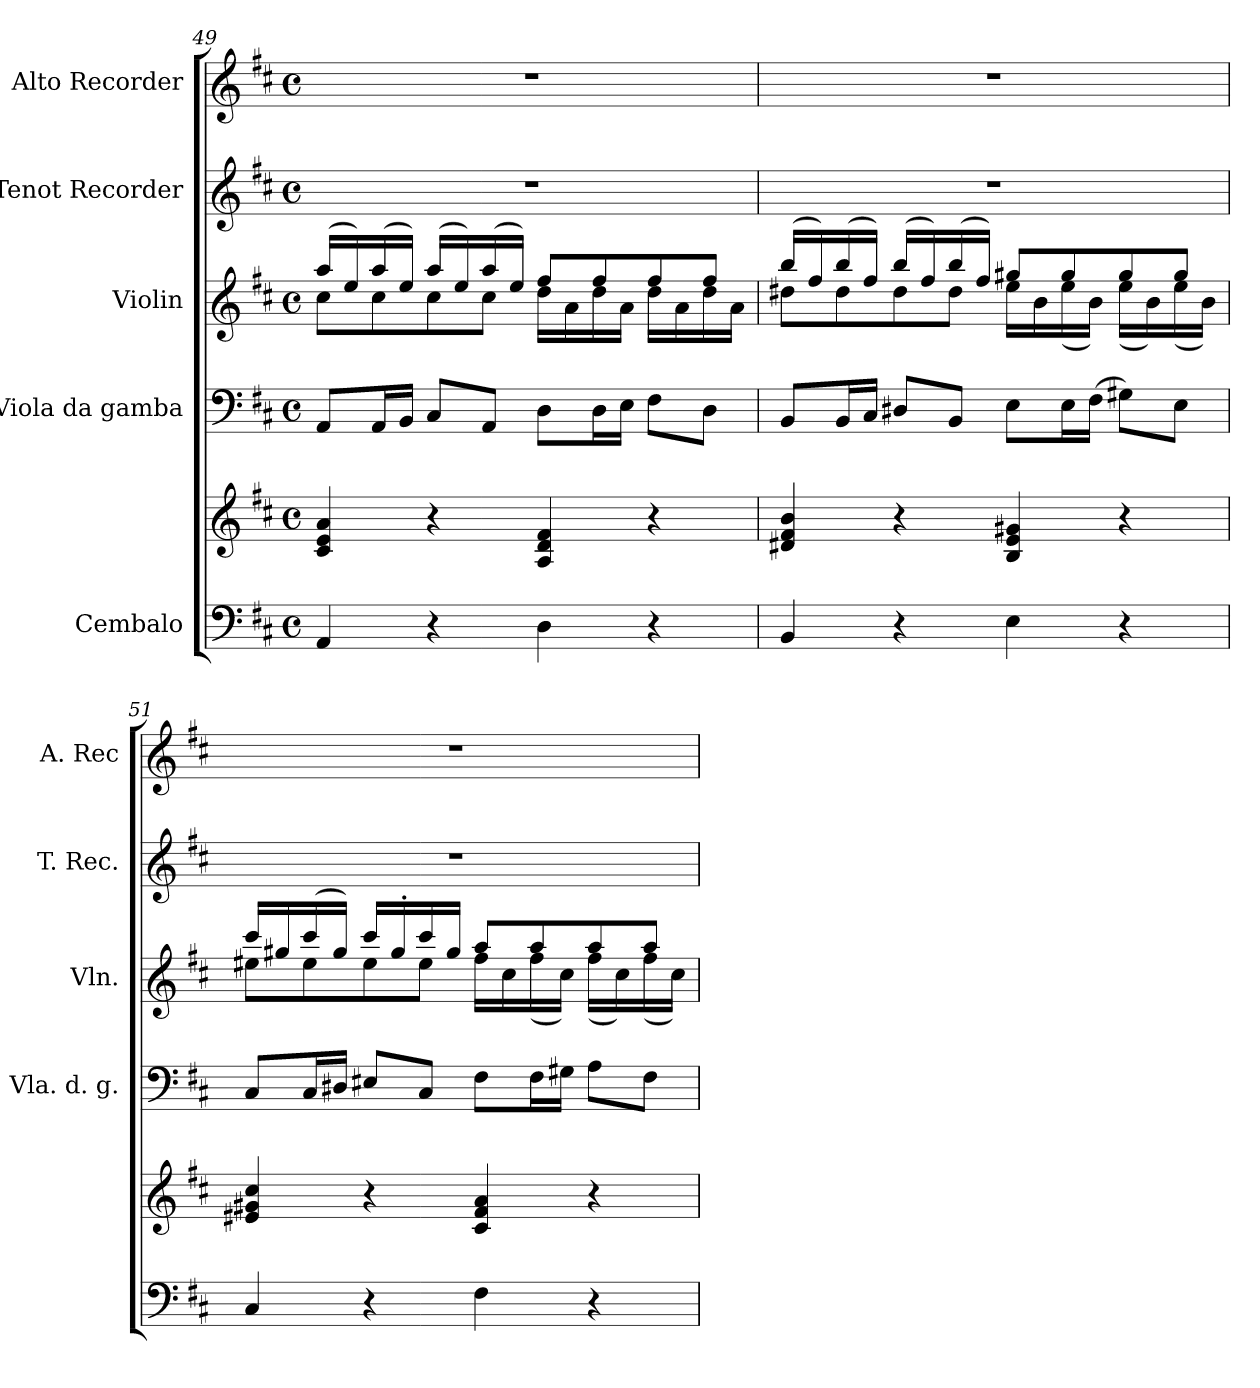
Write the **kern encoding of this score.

**kern	**kern	**kern	**kern	**kern	**kern
*part5	*part5	*part4	*part3	*part2	*part1
*staff6	*staff5	*staff4	*staff3	*staff2	*staff1
*I"Cembalo	*	*I"Viola da gamba	*I"Violin	*I"Tenot Recorder	*I"Alto Recorder
*	*	*I'Vla. d. g.	*I'Vln.	*I'T. Rec.	*I'A. Rec
*clefF4	*clefG2	*clefF4	*clefG2	*clefG2	*clefG2
*k[f#c#]	*k[f#c#]	*k[f#c#]	*k[f#c#]	*k[f#c#]	*k[f#c#]
*M4/4	*M4/4	*M4/4	*M4/4	*M4/4	*M4/4
*met(c)	*met(c)	*met(c)	*met(c)	*met(c)	*met(c)
=49	=49	=49	=49	=49	=49
*	*	*	*^	*	*
4AA/	4c#/ 4e/ 4a/	8AA/L	(16aa/LL	8cc#\L	1r	1r
.	.	.	16ee/)	.	.	.
.	.	16AA/L	(16aa/	8cc#\	.	.
.	.	16BB/JJ	16ee/JJ)	.	.	.
4r	4r	8C#/L	(16aa/LL	8cc#\	.	.
.	.	.	16ee/)	.	.	.
.	.	8AA/J	(16aa/	8cc#\J	.	.
.	.	.	16ee/JJ)	.	.	.
4D\	4A/ 4d/ 4f#/	8D\L	8ff#/L	16dd\LL	.	.
.	.	.	.	16a\	.	.
.	.	16D\L	8ff#/	16dd\	.	.
.	.	16E\JJ	.	16a\JJ	.	.
4r	4r	8F#\L	8ff#/	16dd\LL	.	.
.	.	.	.	16a\	.	.
.	.	8D\J	8ff#/J	16dd\	.	.
.	.	.	.	16a\JJ	.	.
=50	=50	=50	=50	=50	=50	=50
4BB/	4d#X/ 4f#/ 4b/	8BB/L	(16bb/LL	8dd#X\L	1r	1r
.	.	.	16ff#/)	.	.	.
.	.	16BB/L	(16bb/	8dd#\	.	.
.	.	16C#/JJ	16ff#/JJ)	.	.	.
4r	4r	8D#X/L	(16bb/LL	8dd#\	.	.
.	.	.	16ff#/)	.	.	.
.	.	8BB/J	(16bb/	8dd#\J	.	.
.	.	.	16ff#/JJ)	.	.	.
4E\	4B/ 4e/ 4g#X/	8E\L	8gg#X/L	16ee\LL	.	.
.	.	.	.	16b\	.	.
.	.	16E\L	8gg#/	(16ee\	.	.
.	.	(16F#\JJ	.	16b\JJ)	.	.
4r	4r	8G#X\L)	8gg#/	(16ee\LL	.	.
.	.	.	.	16b\)	.	.
.	.	8E\J	8gg#/J	(16ee\	.	.
.	.	.	.	16b\JJ)	.	.
!!LO:LB:g=z
=51	=51	=51	=51	=51	=51	=51
4C#/	4e#X/ 4g#X/ 4cc#/	8C#/L	16ccc#/LL	8ee#X\L	1r	1r
.	.	.	16gg#X/	.	.	.
.	.	16C#/L	(16ccc#/	8ee#\	.	.
.	.	16D#X/JJ	16gg#/JJ)	.	.	.
4r	4r	8E#X/L	16ccc#/LL	8ee#\	.	.
.	.	.	16gg#'/	.	.	.
.	.	8C#/J	16ccc#/	8ee#\J	.	.
.	.	.	16gg#/JJ	.	.	.
4F#\	4c#/ 4f#/ 4a/	8F#\L	8aa/L	16ff#\LL	.	.
.	.	.	.	16cc#\	.	.
.	.	16F#\L	8aa/	(16ff#\	.	.
.	.	16G#X\JJ	.	16cc#\JJ)	.	.
4r	4r	8A\L	8aa/	(16ff#\LL	.	.
.	.	.	.	16cc#\)	.	.
.	.	8F#\J	8aa/J	(16ff#\	.	.
.	.	.	.	16cc#\JJ)	.	.
*	*	*	*v	*v	*	*
=	=	=	=	=	=
*-	*-	*-	*-	*-	*-
